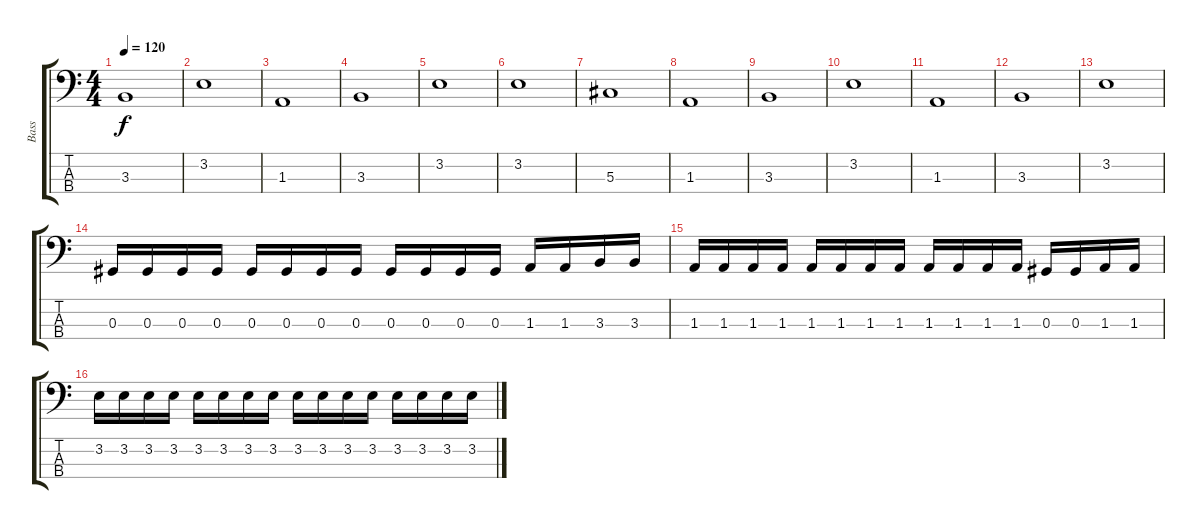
\track ("Bass" "Bass") {instrument electricbassfinger}
\staff {score tabs}
\tuning (Gb2 Db2 Ab1 Eb1) {hide}
\ts (4 4)
\tempo 120
\clef f4
\ks c
3.3.1{dy f} |
3.2.1 |
1.3.1 |
3.3.1 |
3.2.1 |
3.2.1 |
5.3.1 |
1.3.1 |
3.3.1 |
3.2.1 |
1.3.1 |
3.3.1 |
3.2.1 |
0.3.16 0.3.16 0.3.16 0.3.16 0.3.16 0.3.16 0.3.16 0.3.16 0.3.16 0.3.16 0.3.16 0.3.16 1.3.16 1.3.16 3.3.16 3.3.16 |
1.3.16 1.3.16 1.3.16 1.3.16 1.3.16 1.3.16 1.3.16 1.3.16 1.3.16 1.3.16 1.3.16 1.3.16 0.3.16 0.3.16 1.3.16 1.3.16 |
3.2.16 3.2.16 3.2.16 3.2.16 3.2.16 3.2.16 3.2.16 3.2.16 3.2.16 3.2.16 3.2.16 3.2.16 3.2.16 3.2.16 3.2.16 3.2.16
